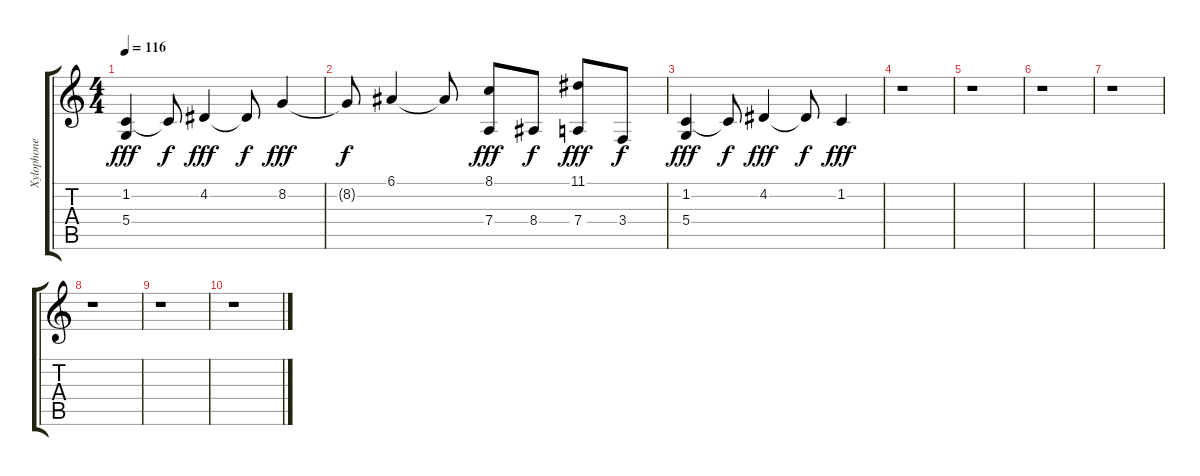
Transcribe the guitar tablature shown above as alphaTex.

\track ("Xylophone" "Xylophone") {instrument marimba}
\staff {score tabs}
\tuning (E4 B3 G3 D3 A2 E2) {hide}
\ts (4 4)
\tempo 116
\clef g2
\ks c
(1.2 5.4).4{dy fff} 1.2{t}.8{dy f} 4.2.4{dy fff} 4.2{t}.8{dy f} 8.2.4{dy fff} |
8.2{t}.8{dy f} 6.1.4 6.1{t}.8 (8.1 7.4).8{dy fff} 8.4.8{dy f} (11.1 7.4).8{dy fff} 3.4.8{dy f} |
(1.2 5.4).4{dy fff} 1.2{t}.8{dy f} 4.2.4{dy fff} 4.2{t}.8{dy f} 1.2.4{dy fff} |
r.1 |
r.1 |
r.1 |
r.1 |
r.1 |
r.1 |
r.1
